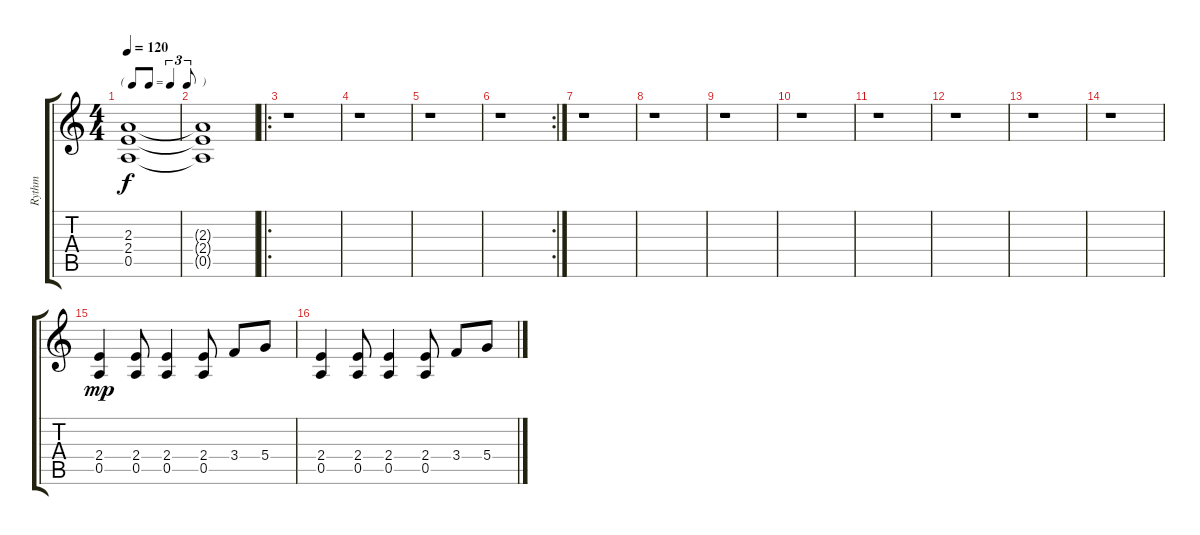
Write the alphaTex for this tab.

\track ("Rythm" "Rythm") {instrument distortionguitar}
\staff {score tabs}
\tuning (E4 B3 G3 D3 A2 E2) {hide}
\ts (4 4)
\tf triplet8th
\tempo 120
\clef g2
\ks c
(2.3{t} 2.4{t} 0.5{t}).1{dy f volume 4} |
(2.3{t} 2.4{t} 0.5{t}).1 |
\ro
r.1 |
r.1 |
r.1 |
\rc 2
r.1 |
r.1 |
r.1 |
r.1 |
r.1 |
r.1 |
r.1 |
r.1 |
r.1 |
(2.4 0.5).4{dy mp volume 16} (2.4 0.5).8 (2.4 0.5).4 (2.4 0.5).8 3.4.8 5.4.8 |
(2.4 0.5).4 (2.4 0.5).8 (2.4 0.5).4 (2.4 0.5).8 3.4.8 5.4.8
